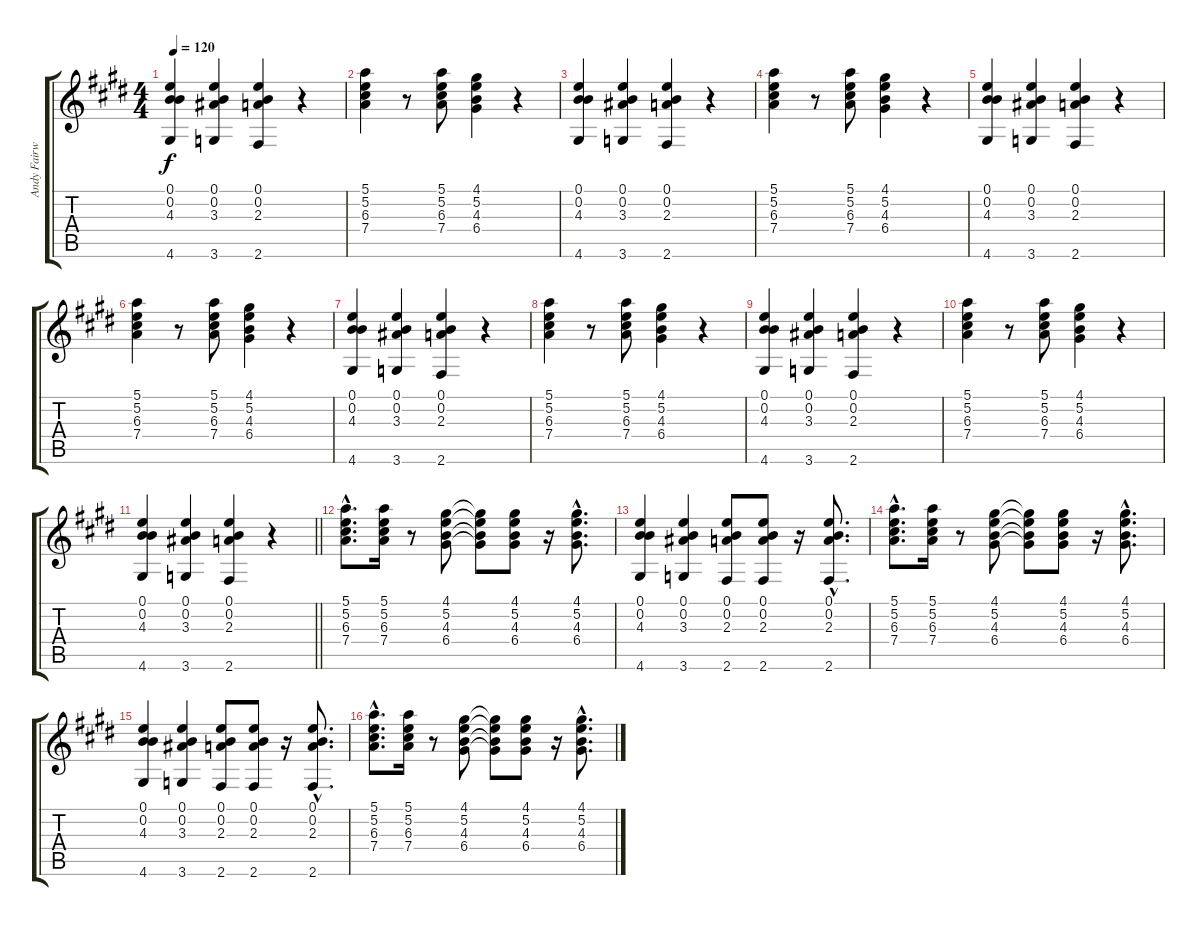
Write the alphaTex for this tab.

\track ("Andy Fairwetherlow Guitar" "Andy Fairw") {instrument acousticguitarnylon}
\staff {score tabs}
\tuning (E4 B3 G3 D3 A2 E2) {hide}
\ts (4 4)
\tempo 120
\clef g2
\ks e
(0.1 0.2 4.3 4.6).4{dy f} (0.1 0.2 3.3 3.6).4 (0.1 0.2 2.3 2.6).4 r.4 |
(5.1 5.2 6.3 7.4).4 r.8 (5.1 5.2 6.3 7.4).8 (4.1 5.2 4.3 6.4).4 r.4 |
(0.1 0.2 4.3 4.6).4 (0.1 0.2 3.3 3.6).4 (0.1 0.2 2.3 2.6).4 r.4 |
(5.1 5.2 6.3 7.4).4 r.8 (5.1 5.2 6.3 7.4).8 (4.1 5.2 4.3 6.4).4 r.4 |
(0.1 0.2 4.3 4.6).4 (0.1 0.2 3.3 3.6).4 (0.1 0.2 2.3 2.6).4 r.4 |
(5.1 5.2 6.3 7.4).4 r.8 (5.1 5.2 6.3 7.4).8 (4.1 5.2 4.3 6.4).4 r.4 |
(0.1 0.2 4.3 4.6).4 (0.1 0.2 3.3 3.6).4 (0.1 0.2 2.3 2.6).4 r.4 |
(5.1 5.2 6.3 7.4).4 r.8 (5.1 5.2 6.3 7.4).8 (4.1 5.2 4.3 6.4).4 r.4 |
(0.1 0.2 4.3 4.6).4 (0.1 0.2 3.3 3.6).4 (0.1 0.2 2.3 2.6).4 r.4 |
(5.1 5.2 6.3 7.4).4 r.8 (5.1 5.2 6.3 7.4).8 (4.1 5.2 4.3 6.4).4 r.4 |
\barLineRight lightlight
(0.1 0.2 4.3 4.6).4 (0.1 0.2 3.3 3.6).4 (0.1 0.2 2.3 2.6).4 r.4 |
(5.1{hac} 5.2{hac} 6.3{hac} 7.4{hac}).8{d} (5.1 5.2 6.3 7.4).16 r.8 (4.1 5.2 4.3 6.4).8 (4.1{t} 5.2{t} 4.3{t} 6.4{t}).8 (4.1 5.2 4.3 6.4).8 r.16 (4.1{hac} 5.2{hac} 4.3{hac} 6.4{hac}).8{d} |
(0.1 0.2 4.3 4.6).4 (0.1 0.2 3.3 3.6).4 (0.1 0.2 2.3 2.6).8 (0.1 0.2 2.3 2.6).8 r.16 (0.1{hac} 0.2{hac} 2.3{hac} 2.6{hac}).8{d} |
(5.1{hac} 5.2{hac} 6.3{hac} 7.4{hac}).8{d} (5.1 5.2 6.3 7.4).16 r.8 (4.1 5.2 4.3 6.4).8 (4.1{t} 5.2{t} 4.3{t} 6.4{t}).8 (4.1 5.2 4.3 6.4).8 r.16 (4.1{hac} 5.2{hac} 4.3{hac} 6.4{hac}).8{d} |
(0.1 0.2 4.3 4.6).4 (0.1 0.2 3.3 3.6).4 (0.1 0.2 2.3 2.6).8 (0.1 0.2 2.3 2.6).8 r.16 (0.1{hac} 0.2{hac} 2.3{hac} 2.6{hac}).8{d} |
(5.1{hac} 5.2{hac} 6.3{hac} 7.4{hac}).8{d} (5.1 5.2 6.3 7.4).16 r.8 (4.1 5.2 4.3 6.4).8 (4.1{t} 5.2{t} 4.3{t} 6.4{t}).8 (4.1 5.2 4.3 6.4).8 r.16 (4.1{hac} 5.2{hac} 4.3{hac} 6.4{hac}).8{d}
